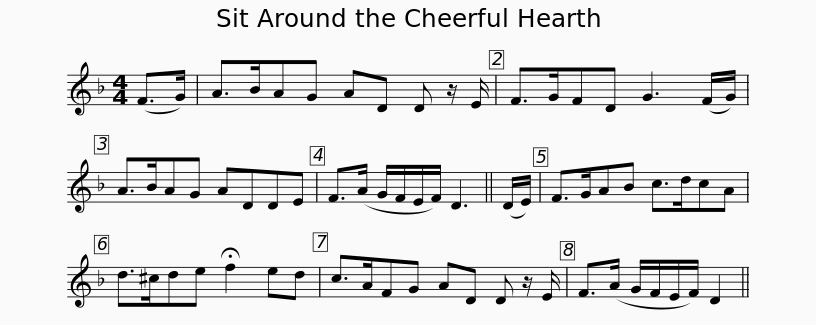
X:1
L:1/8
M:4/4
I:linebreak $
K:Dmin
V:1 treble
V:1
 (F>G) | A>BAG AD D z/ E/ | F>GFD G3 (F/G/) | A>BAG ADDE | F>(A G/F/E/F/) D3 || %5
 (D/E/) |$ F>GAB c>dcA | d>^cde !fermata!f2 ed | c>AFG AD D z/ E/ | F>(A G/F/E/F/) D2 || %10
